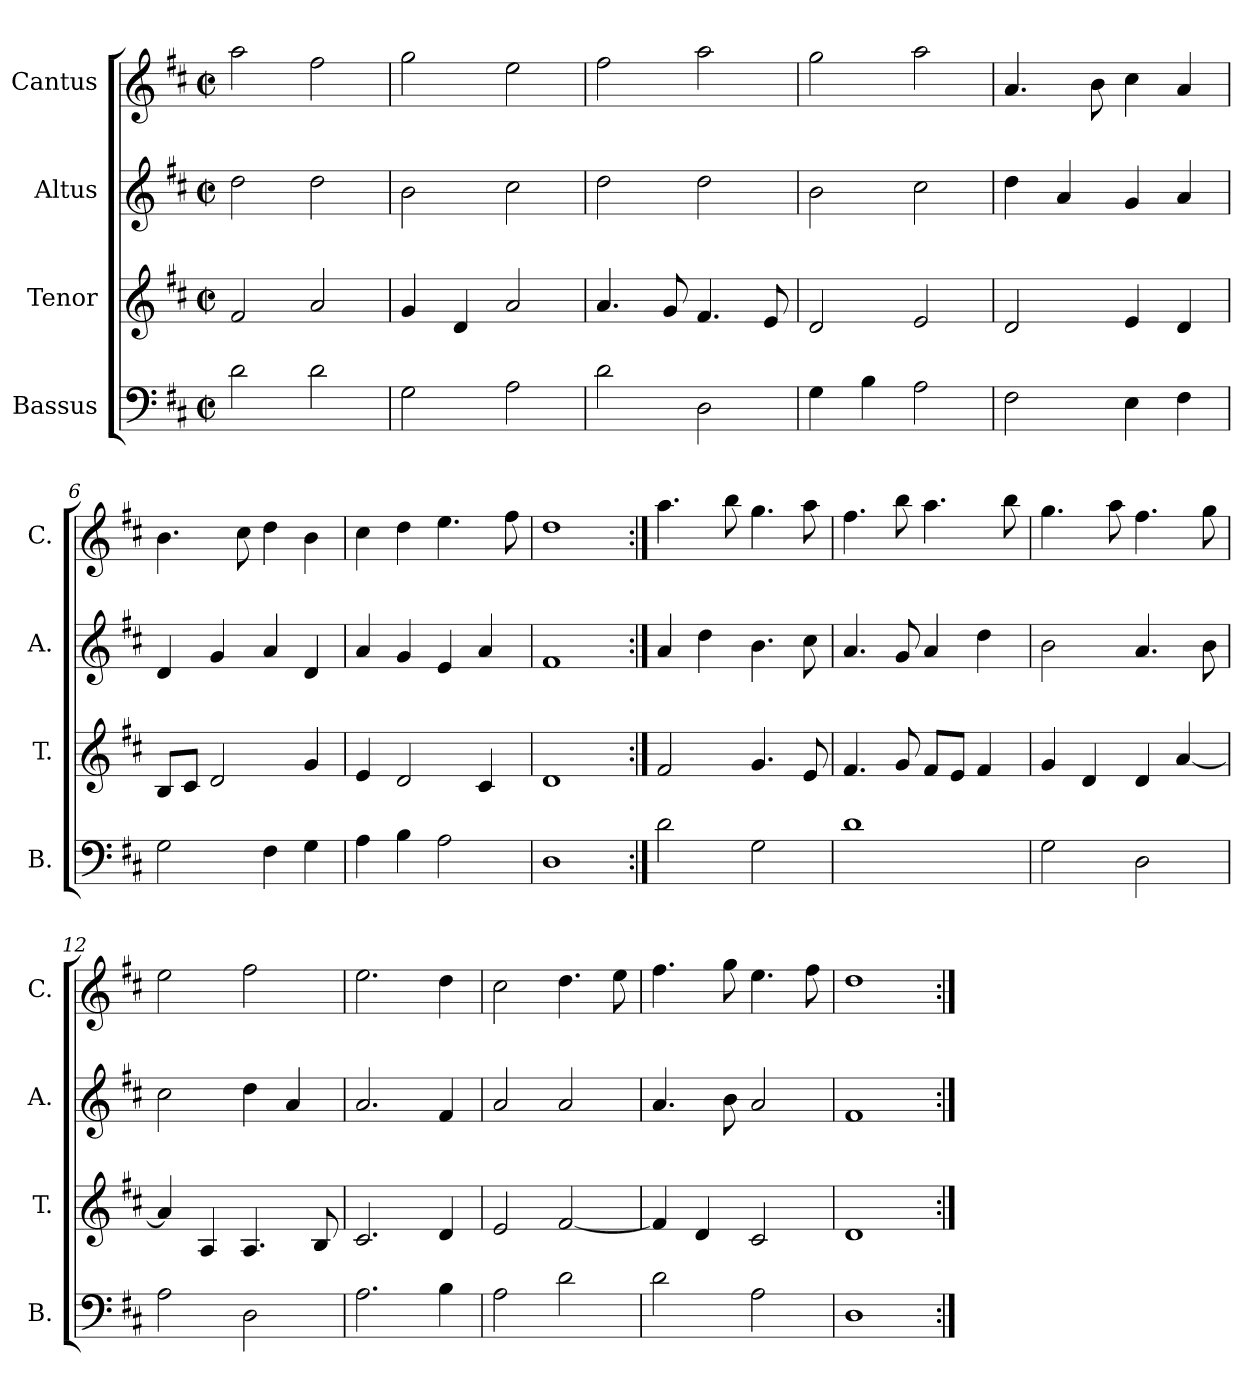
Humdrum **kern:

**kern	**kern	**kern	**kern
*part4	*part3	*part2	*part1
*staff4	*staff3	*staff2	*staff1
*I"Bassus	*I"Tenor	*I"Altus	*I"Cantus
*I'B.	*I'T.	*I'A.	*I'C.
*clefF4	*clefG2	*clefG2	*clefG2
*k[f#c#]	*k[f#c#]	*k[f#c#]	*k[f#c#]
*D:	*D:	*D:	*D:
*M2/2	*M2/2	*M2/2	*M2/2
*met(c|)	*met(c|)	*met(c|)	*met(c|)
=1	=1	=1	=1
2d\	2f#/	2dd\	2aa\
2d\	2a/	2dd\	2ff#\
=2	=2	=2	=2
2G\	4g/	2b\	2gg\
.	4d/	.	.
2A\	2a/	2cc#\	2ee\
=3	=3	=3	=3
2d\	4.a/	2dd\	2ff#\
.	8g/	.	.
2D\	4.f#/	2dd\	2aa\
.	8e/	.	.
=4	=4	=4	=4
4G\	2d/	2b\	2gg\
4B\	.	.	.
2A\	2e/	2cc#\	2aa\
=5	=5	=5	=5
2F#\	2d/	4dd\	4.a/
.	.	4a/	.
.	.	.	8b\
4E\	4e/	4g/	4cc#\
4F#\	4d/	4a/	4a/
=6	=6	=6	=6
2G\	8B/L	4d/	4.b\
.	8c#/J	.	.
.	2d/	4g/	.
.	.	.	8cc#\
4F#\	.	4a/	4dd\
4G\	4g/	4d/	4b\
=7	=7	=7	=7
4A\	4e/	4a/	4cc#\
4B\	2d/	4g/	4dd\
2A\	.	4e/	4.ee\
.	4c#/	4a/	.
.	.	.	8ff#\
=8	=8	=8	=8
1D\	1d/	1f#/	1dd\
=9:|!	=9:|!	=9:|!	=9:|!
2d\	2f#/	4a/	4.aa\
.	.	4dd\	.
.	.	.	8bb\
2G\	4.g/	4.b\	4.gg\
.	8e/	8cc#\	8aa\
=10	=10	=10	=10
1d\	4.f#/	4.a/	4.ff#\
.	8g/	8g/	8bb\
.	8f#/L	4a/	4.aa\
.	8e/J	.	.
.	4f#/	4dd\	.
.	.	.	8bb\
=11	=11	=11	=11
2G\	4g/	2b\	4.gg\
.	4d/	.	.
.	.	.	8aa\
2D\	4d/	4.a/	4.ff#\
.	[4a/	.	.
.	.	8b\	8gg\
!!LO:LB:g=z
=12	=12	=12	=12
2A\	4a/]	2cc#\	2ee\
.	4A/	.	.
2D\	4.A/	4dd\	2ff#\
.	.	4a/	.
.	8B/	.	.
=13	=13	=13	=13
2.A\	2.c#/	2.a/	2.ee\
4B\	4d/	4f#/	4dd\
=14	=14	=14	=14
2A\	2e/	2a/	2cc#\
2d\	[2f#/	2a/	4.dd\
.	.	.	8ee\
=15	=15	=15	=15
2d\	4f#/]	4.a/	4.ff#\
.	4d/	.	.
.	.	8b\	8gg\
2A\	2c#/	2a/	4.ee\
.	.	.	8ff#\
=16	=16	=16	=16
1D\	1d/	1f#/	1dd\
=:|!	=:|!	=:|!	=:|!
*-	*-	*-	*-
